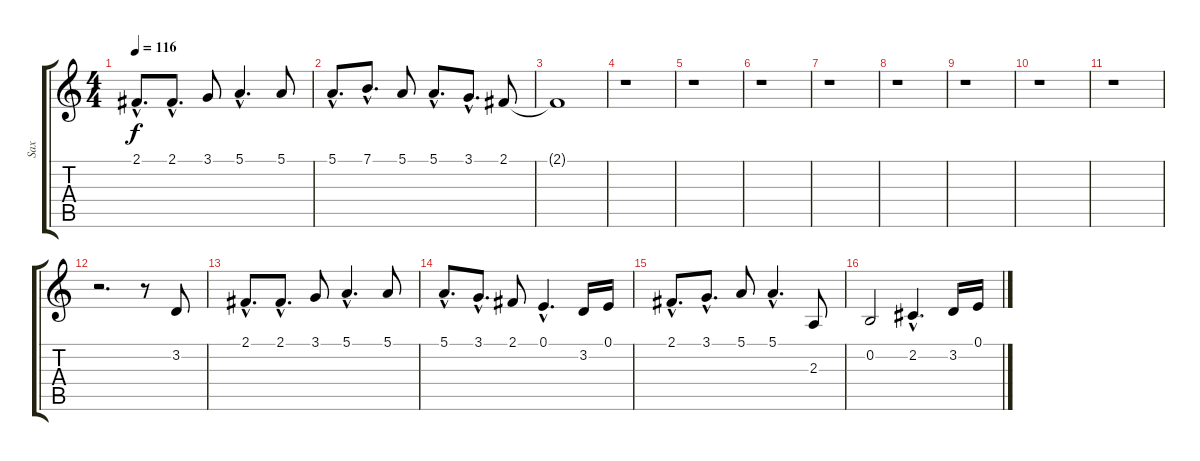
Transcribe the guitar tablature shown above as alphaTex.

\track ("Sax" "Sax") {instrument altosax}
\staff {score tabs}
\tuning (E4 B3 G3 D3 A2 E2) {hide}
\ts (4 4)
\tempo 116
\clef g2
\ks c
2.1{hac}.8{d dy f} 2.1{hac}.8{d} 3.1.8 5.1{hac}.4{d} 5.1.8 |
5.1{hac}.8{d} 7.1{hac}.8{d} 5.1.8 5.1{hac}.8{d} 3.1{hac}.8{d} 2.1.8 |
2.1{t}.1 |
r.1 |
r.1 |
r.1 |
r.1 |
r.1 |
r.1 |
r.1 |
r.1 |
r.2{d} r.8 3.2.8 |
2.1{hac}.8{d} 2.1{hac}.8{d} 3.1.8 5.1{hac}.4{d} 5.1.8 |
5.1{hac}.8{d} 3.1{hac}.8{d} 2.1.8 0.1{hac}.4{d} 3.2.16 0.1.16 |
2.1{hac}.8{d} 3.1{hac}.8{d} 5.1.8 5.1{hac}.4{d} 2.3.8 |
0.2.2 2.2{hac}.4{d} 3.2.16 0.1.16
